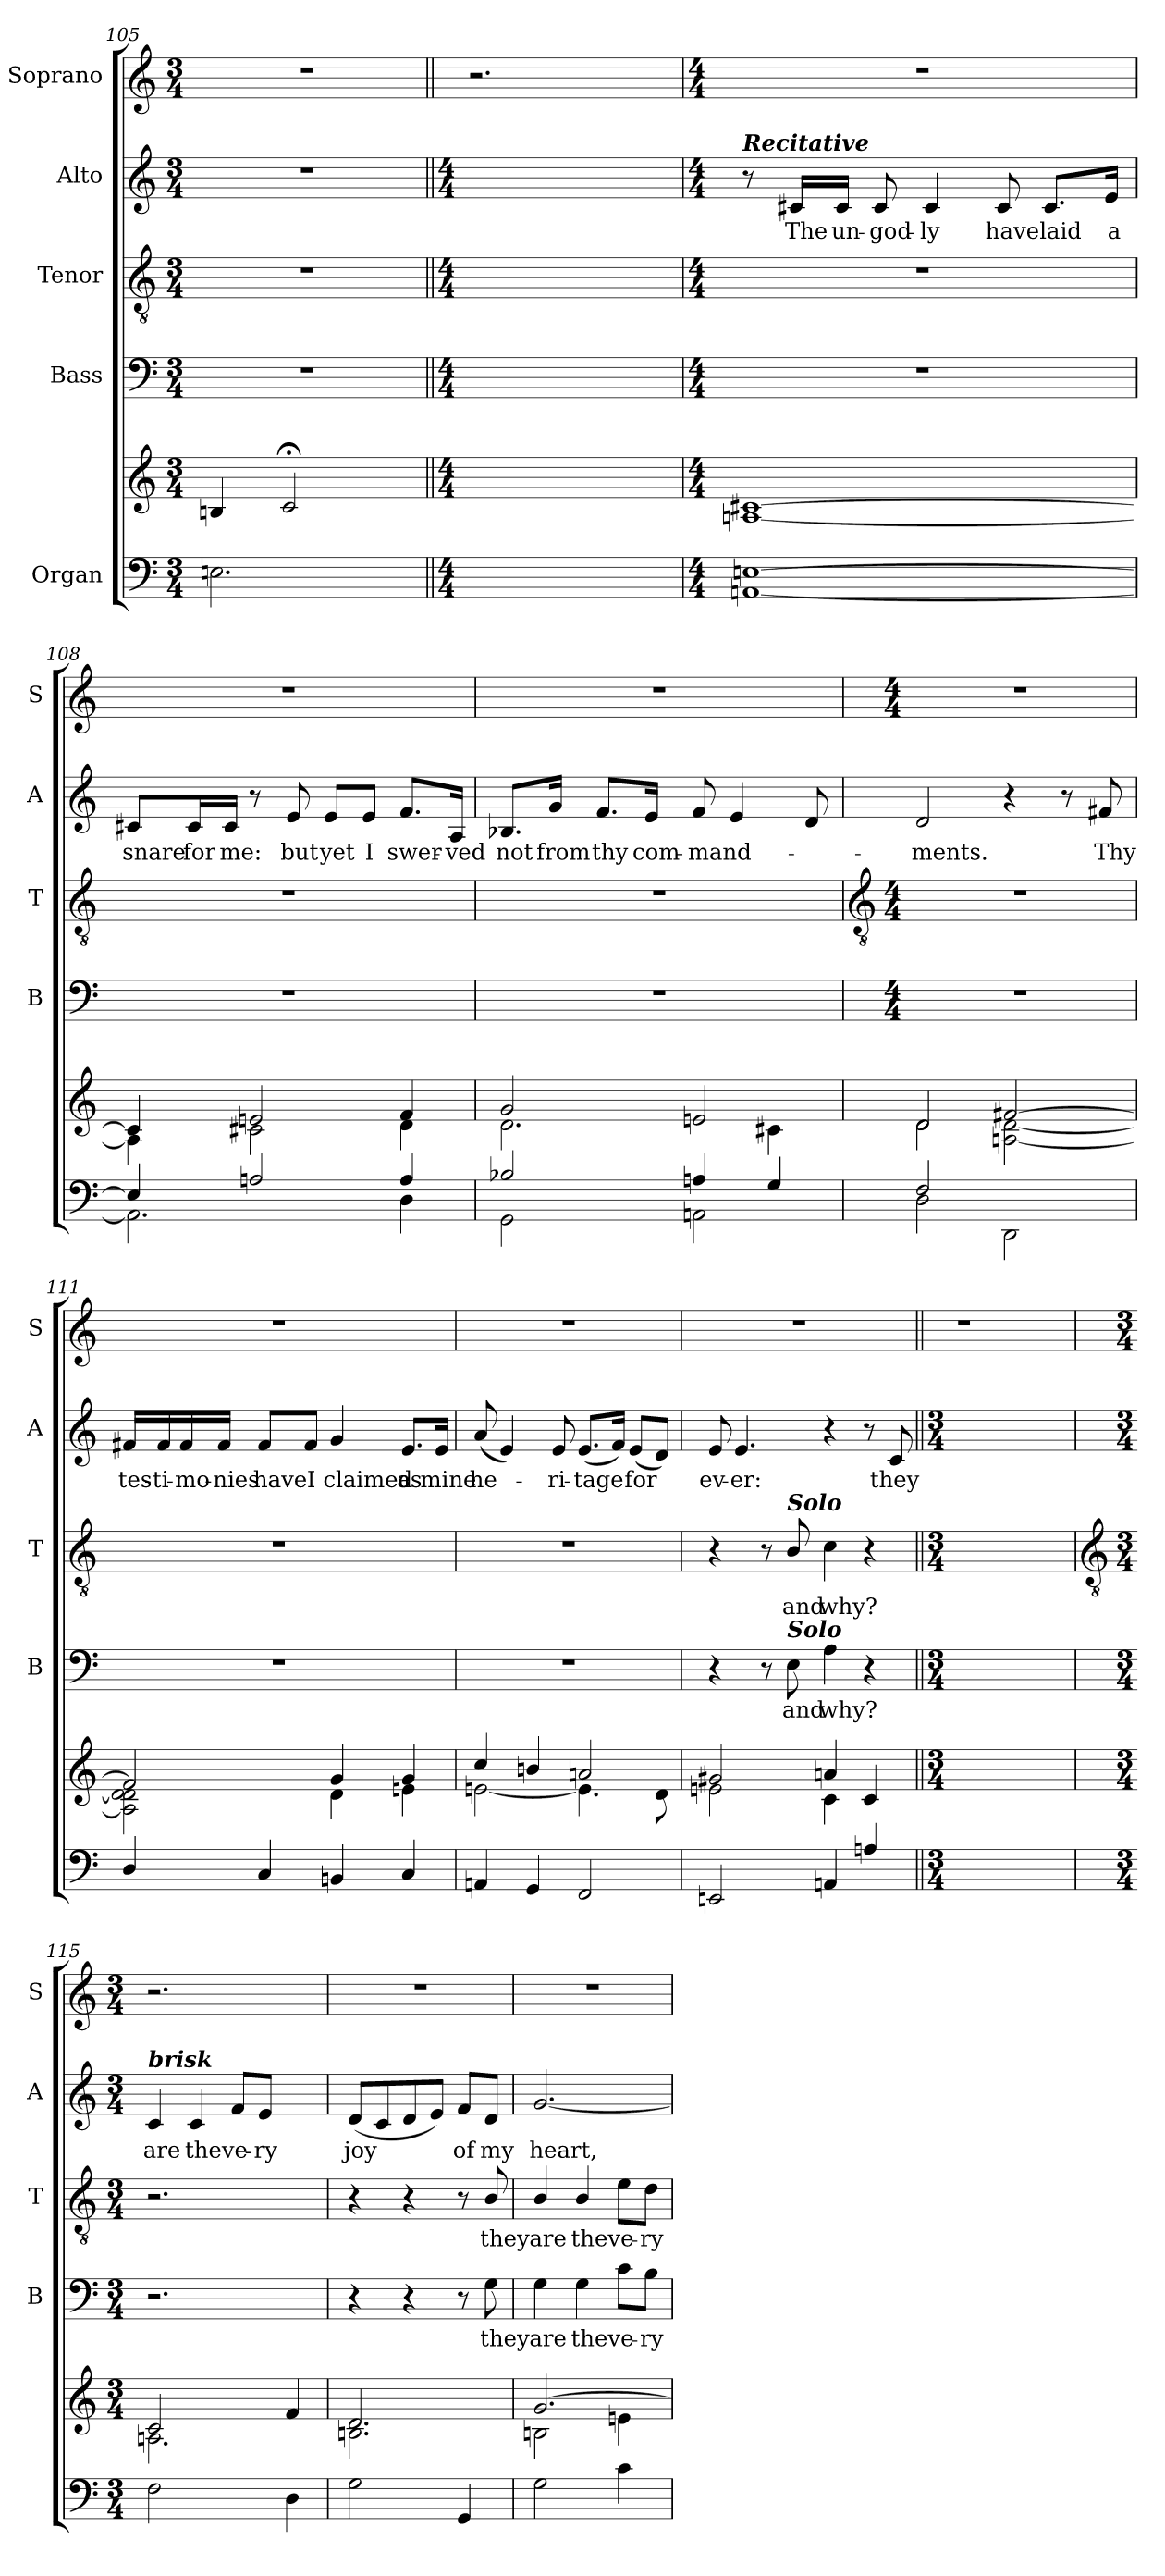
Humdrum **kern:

**kern	**kern	**kern	**text	**kern	**text	**kern	**text	**kern
*part5	*part5	*part4	*part4	*part3	*part3	*part2	*part2	*part1
*staff6	*staff5	*staff4	*staff4	*staff3	*staff3	*staff2	*staff2	*staff1
*I"Organ	*	*I"Bass	*	*I"Tenor	*	*I"Alto	*	*I"Soprano
*	*	*I'B	*	*I'T	*	*I'A	*	*I'S
*clefF4	*clefG2	*clefF4	*	*clefGv2	*	*clefG2	*	*clefG2
*k[]	*k[]	*k[]	*	*k[]	*	*k[]	*	*k[]
*C:	*C:	*C:	*	*C:	*	*C:	*	*C:
*M3/4	*M3/4	*M3/4	*	*M3/4	*	*M3/4	*	*M3/4
=105	=105	=105	=105	=105	=105	=105	=105	=105
*	*^	*	*	*	*	*	*	*
2.En\	4Bn/	2ryy	2.r	.	2.r	.	2.r	.	2.r
.	2c;</	.	.	.	.	.	.	.	.
.	.	4ryy	.	.	.	.	.	.	.
*	*v	*v	*	*	*	*	*	*	*
=106||	=106||	=106||	=106||	=106||	=106||	=106||	=106||	=106||
*M4/4	*M4/4	*M4/4	*	*M4/4	*	*M4/4	*	*
1ryy	1ryy	1ryy	.	1ryy	.	1ryy	.	2.r
.	.	.	.	.	.	.	.	4ryy
!!LO:LB:g=z
=107	=107	=107	=107	=107	=107	=107	=107	=107
*M4/4	*M4/4	*M4/4	*	*M4/4	*	*M4/4	*	*M4/4
*	*	*	*	*	*	*	*	*MM72
*^	*^	*	*	*	*	*	*	*
!	!	!	!	!	!	!	!	!LO:TX:a:Bi:t=Recitative	!	!
[1En	[1AAn	[1c#X	[1An	1r	.	1r	.	8r	.	1r
!	!	!	!	!	!	!	!	!	!LO:LY:b	!
.	.	.	.	.	.	.	.	16c#X/LL	The	.
!	!	!	!	!	!	!	!	!	!LO:LY:b	!
.	.	.	.	.	.	.	.	16c#/JJ	un-	.
!	!	!	!	!	!	!	!	!	!LO:LY:b	!
.	.	.	.	.	.	.	.	8c#/	-god-	.
!	!	!	!	!	!	!	!	!	!LO:LY:b	!
.	.	.	.	.	.	.	.	4c#/	-ly	.
!	!	!	!	!	!	!	!	!	!LO:LY:b	!
.	.	.	.	.	.	.	.	8c#/	have	.
!	!	!	!	!	!	!	!	!	!LO:LY:b	!
.	.	.	.	.	.	.	.	8.c#/L	laid	.
!	!	!	!	!	!	!	!	!	!LO:LY:b	!
.	.	.	.	.	.	.	.	16e/Jk	a	.
=108	=108	=108	=108	=108	=108	=108	=108	=108	=108	=108
!	!	!	!	!	!	!	!	!	!LO:LY:b	!
4E/]	2.AA\]	4c#/]	4A\]	1r	.	1r	.	8c#X/L	snare	1r
!	!	!	!	!	!	!	!	!	!LO:LY:b	!
.	.	.	.	.	.	.	.	16c#/L	for	.
!	!	!	!	!	!	!	!	!	!LO:LY:b	!
.	.	.	.	.	.	.	.	16c#/JJ	me:	.
2An/	.	2en/	2c#X\	.	.	.	.	8r	.	.
!	!	!	!	!	!	!	!	!	!LO:LY:b	!
.	.	.	.	.	.	.	.	8e/	but	.
!	!	!	!	!	!	!	!	!	!LO:LY:b	!
.	.	.	.	.	.	.	.	8e/L	yet	.
!	!	!	!	!	!	!	!	!	!LO:LY:b	!
.	.	.	.	.	.	.	.	8e/J	I	.
!	!	!	!	!	!	!	!	!	!LO:LY:b	!
4A/	4D\	4f/	4d\	.	.	.	.	8.f/L	swer-	.
!	!	!	!	!	!	!	!	!	!LO:LY:b	!
.	.	.	.	.	.	.	.	16A/Jk	-ved	.
=109	=109	=109	=109	=109	=109	=109	=109	=109	=109	=109
!	!	!	!	!	!	!	!	!	!LO:LY:b	!
2B-/	2GG\	2g/	2.d\	1r	.	1r	.	8.B-X/L	not	1r
!	!	!	!	!	!	!	!	!	!LO:LY:b	!
.	.	.	.	.	.	.	.	16g/Jk	from	.
!	!	!	!	!	!	!	!	!	!LO:LY:b	!
.	.	.	.	.	.	.	.	8.f/L	thy	.
!	!	!	!	!	!	!	!	!	!LO:LY:b	!
.	.	.	.	.	.	.	.	16e/Jk	com-	.
!	!	!	!	!	!	!	!	!	!LO:LY:b	!
4An/	2AAn\	2en/	.	.	.	.	.	8f/	-mand-	.
.	.	.	.	.	.	.	.	4e/	.	.
4G/	.	.	4c#X\	.	.	.	.	.	.	.
.	.	.	.	.	.	.	.	8d/	.	.
!!LO:PB:g=z
=110	=110	=110	=110	=110	=110	=110	=110	=110	=110	=110
*	*	*	*	*	*	*clefGv2	*	*	*	*
*	*	*	*	*M4/4	*	*M4/4	*	*	*	*M4/4
*	*	*	*	*	*	*	*	*	*	*MM72
!	!	!	!	!	!	!	!	!	!LO:LY:b	!
2F/	2D\	2d/	2d\	1r	.	1r	.	2d/	ments.	1r
2DD\	2ryy	[2f#X/	[2An\ [2d\	.	.	.	.	4r	.	.
.	.	.	.	.	.	.	.	8r	.	.
!	!	!	!	!	!	!	!	!	!LO:LY:b	!
.	.	.	.	.	.	.	.	8f#X/	Thy	.
=111	=111	=111	=111	=111	=111	=111	=111	=111	=111	=111
!	!	!	!	!	!	!	!	!	!LO:LY:b	!
4D/	2ryy	2f#/]	2A\] 2d\] 2d\	1r	.	1r	.	16f#X/LL	tes-	1r
!	!	!	!	!	!	!	!	!	!LO:LY:b	!
.	.	.	.	.	.	.	.	16f#/	-ti-	.
!	!	!	!	!	!	!	!	!	!LO:LY:b	!
.	.	.	.	.	.	.	.	16f#/	-mo-	.
!	!	!	!	!	!	!	!	!	!LO:LY:b	!
.	.	.	.	.	.	.	.	16f#/JJ	-nies	.
!	!	!	!	!	!	!	!	!	!LO:LY:b	!
4C/	.	.	.	.	.	.	.	8f#/L	have	.
!	!	!	!	!	!	!	!	!	!LO:LY:b	!
.	.	.	.	.	.	.	.	8f#/J	I	.
!	!	!	!	!	!	!	!	!	!LO:LY:b	!
4BBn/	2ryy	4g/	4d\	.	.	.	.	4g/	claimed	.
!	!	!	!	!	!	!	!	!	!LO:LY:b	!
4C/	.	4g/	4en\	.	.	.	.	8.e/L	as	.
!	!	!	!	!	!	!	!	!	!LO:LY:b	!
.	.	.	.	.	.	.	.	16e/Jk	mine	.
=112	=112	=112	=112	=112	=112	=112	=112	=112	=112	=112
!	!	!	!	!	!	!	!	!	!LO:LY:b	!
4AAn/	2ryy	4cc/	[2en\	1r	.	1r	.	(<8a/	he-	1r
.	.	.	.	.	.	.	.	4e/)	.	.
4GG/	.	4bn/	.	.	.	.	.	.	.	.
!	!	!	!	!	!	!	!	!	!LO:LY:b	!
.	.	.	.	.	.	.	.	8e/	ri-	.
!	!	!	!	!	!	!	!	!	!LO:LY:b	!
2FF/	2ryy	2an/	4.e\]	.	.	.	.	(<8.e/L	-tage	.
.	.	.	.	.	.	.	.	16f/Jk)	.	.
!	!	!	!	!	!	!	!	!	!LO:LY:b	!
.	.	.	.	.	.	.	.	(<8e/L	for	.
.	.	.	8d\	.	.	.	.	8d/J)	.	.
=113	=113	=113	=113	=113	=113	=113	=113	=113	=113	=113
!	!	!	!	!	!	!	!	!	!LO:LY:b	!
2EEn/	1ryy	2g#X/	2en\	4r	.	4r	.	8e/	ev-	1r
!	!	!	!	!	!	!	!	!	!LO:LY:b	!
.	.	.	.	.	.	.	.	4.e/	-er:	.
.	.	.	.	8r	.	8r	.	.	.	.
!	!	!	!	!	!	!LO:TX:a:Bi:t=Solo	!	!	!	!
!	!	!	!	!LO:TX:a:Bi:t=Solo	!	!	!	!	!	!
!	!	!	!	!	!LO:LY:b	!	!LO:LY:b	!	!	!
.	.	.	.	8E\	and	8B/	and	.	.	.
!	!	!	!	!	!LO:LY:b	!	!LO:LY:b	!	!	!
4AAn/	.	4an/	4c\	4A\	why?	4c\	why?	4r	.	.
4An/	.	4c/	4ryy	4r	.	4r	.	8r	.	.
!	!	!	!	!	!	!	!	!	!LO:LY:b	!
.	.	.	.	.	.	.	.	8c/	they	.
*v	*v	*	*	*	*	*	*	*	*	*
*	*v	*v	*	*	*	*	*	*	*
=114||	=114||	=114||	=114||	=114||	=114||	=114||	=114||	=114||
*M3/4	*M3/4	*M3/4	*	*M3/4	*	*M3/4	*	*
2.ryy	2.ryy	2.ryy	.	2.ryy	.	2.ryy	.	1r
4ryy	4ryy	4ryy	.	4ryy	.	4ryy	.	.
!!LO:LB:g=z
=115	=115	=115	=115	=115	=115	=115	=115	=115
*	*	*	*	*clefGv2	*	*	*	*
*M3/4	*M3/4	*M3/4	*	*M3/4	*	*M3/4	*	*M3/4
*	*	*	*	*	*	*	*	*MM56
*	*^	*	*	*	*	*	*	*
!	!	!	!	!	!	!	!LO:TX:a:Bi:t=brisk	!	!
!	!	!	!	!	!	!	!	!LO:LY:b	!
2F\	2c/	2.An\	2.r	.	2.r	.	4c/	are	2.r
!	!	!	!	!	!	!	!	!LO:LY:b	!
.	.	.	.	.	.	.	4c/	the	.
!	!	!	!	!	!	!	!	!LO:LY:b	!
4ryy	4ryy	.	.	.	.	.	8f/L	ve-	.
!	!	!	!	!	!	!	!	!LO:LY:b	!
.	.	.	.	.	.	.	8e/J	-ry	.
4D\	4f/	4ryy	4ryy	.	4ryy	.	4ryy	.	4ryy
=116	=116	=116	=116	=116	=116	=116	=116	=116	=116
!	!	!	!	!	!	!	!	!LO:LY:b	!
2G\	2.d/	2.Bn\	4r	.	4r	.	(<8d/L	joy	2.r
.	.	.	.	.	.	.	8c/	.	.
.	.	.	4r	.	4r	.	8d/	.	.
.	.	.	.	.	.	.	8e/J)	.	.
!	!	!	!	!	!	!	!	!LO:LY:b	!
4GG/	.	.	8r	.	8r	.	8f/L	of	.
!	!	!	!	!LO:LY:b	!	!LO:LY:b	!	!LO:LY:b	!
.	.	.	8G\	they	8B/	they	8d/J	my	.
=117	=117	=117	=117	=117	=117	=117	=117	=117	=117
!	!	!	!	!LO:LY:b	!	!LO:LY:b	!	!LO:LY:b	!
2G\	[2.g/	2Bn\	4G\	are	4B/	are	[2.g/	heart,	2.r
!	!	!	!	!LO:LY:b	!	!LO:LY:b	!	!	!
.	.	.	4G\	the	4B/	the	.	.	.
!	!	!	!	!LO:LY:b	!	!LO:LY:b	!	!	!
4c\	.	4en\	8c\L	ve-	8e\L	ve-	.	.	.
!	!	!	!	!LO:LY:b	!	!LO:LY:b	!	!	!
.	.	.	8B\J	-ry	8d\J	-ry	.	.	.
*	*v	*v	*	*	*	*	*	*	*
=	=	=	=	=	=	=	=	=
*-	*-	*-	*-	*-	*-	*-	*-	*-
